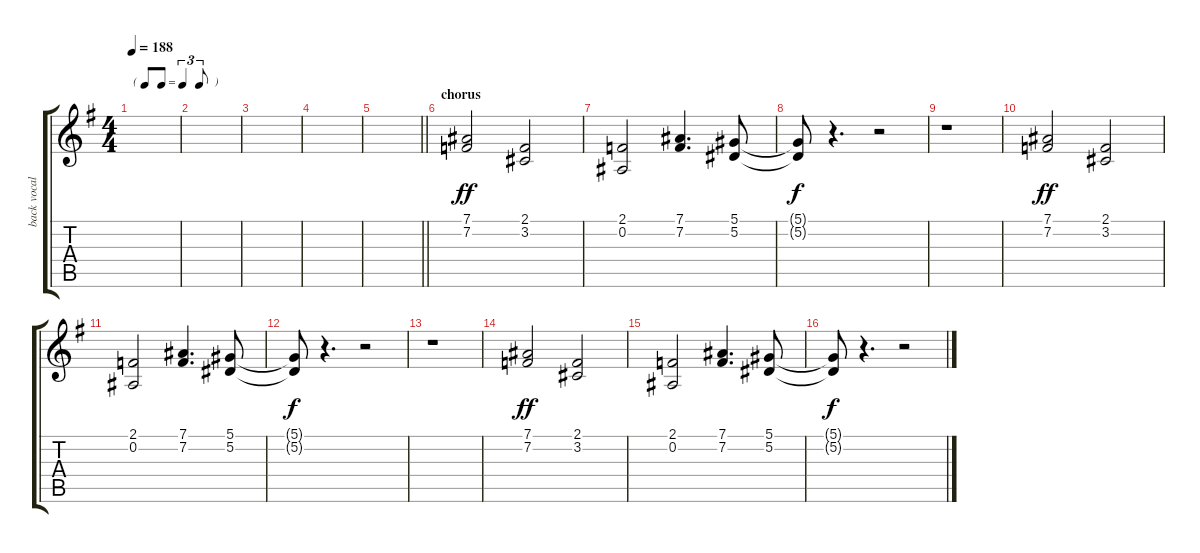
\track ("back vocals" "back vocal") {instrument pad4choir}
\staff {score tabs}
\tuning (Eb4 Bb3 Gb3 Db3 Ab2 Eb2) {hide}
\ts (4 4)
\tf triplet8th
\tempo 188
\clef g2
\ks g
|
|
|
|
\barLineRight lightlight
|
\section ("" "chorus")
(7.1 7.2).2{dy ff} (2.1 3.2).2 |
(2.1 0.2).2 (7.1 7.2).4{d} (5.1 5.2).8 |
(5.1{t} 5.2{t}).8{dy f} r.4{d} r.2 |
r.1 |
(7.1 7.2).2{dy ff} (2.1 3.2).2 |
(2.1 0.2).2 (7.1 7.2).4{d} (5.1 5.2).8 |
(5.1{t} 5.2{t}).8{dy f} r.4{d} r.2 |
r.1 |
(7.1 7.2).2{dy ff} (2.1 3.2).2 |
(2.1 0.2).2 (7.1 7.2).4{d} (5.1 5.2).8 |
(5.1{t} 5.2{t}).8{dy f} r.4{d} r.2
